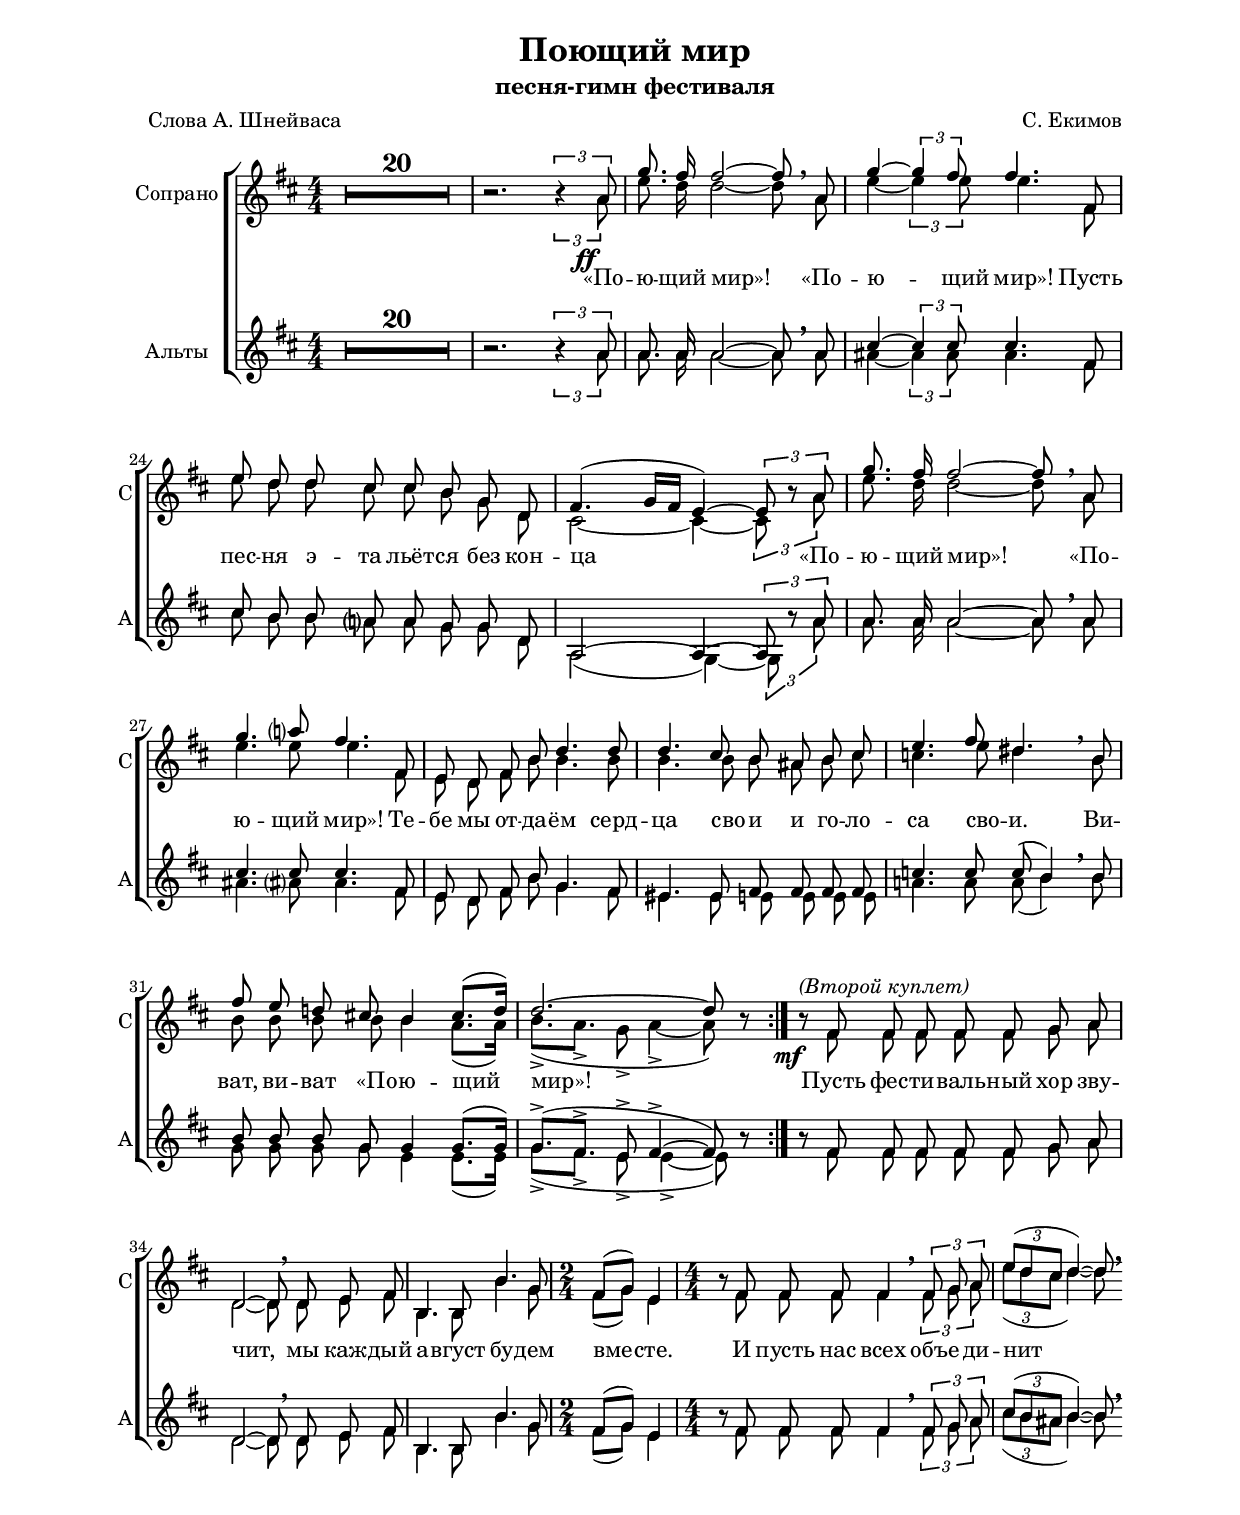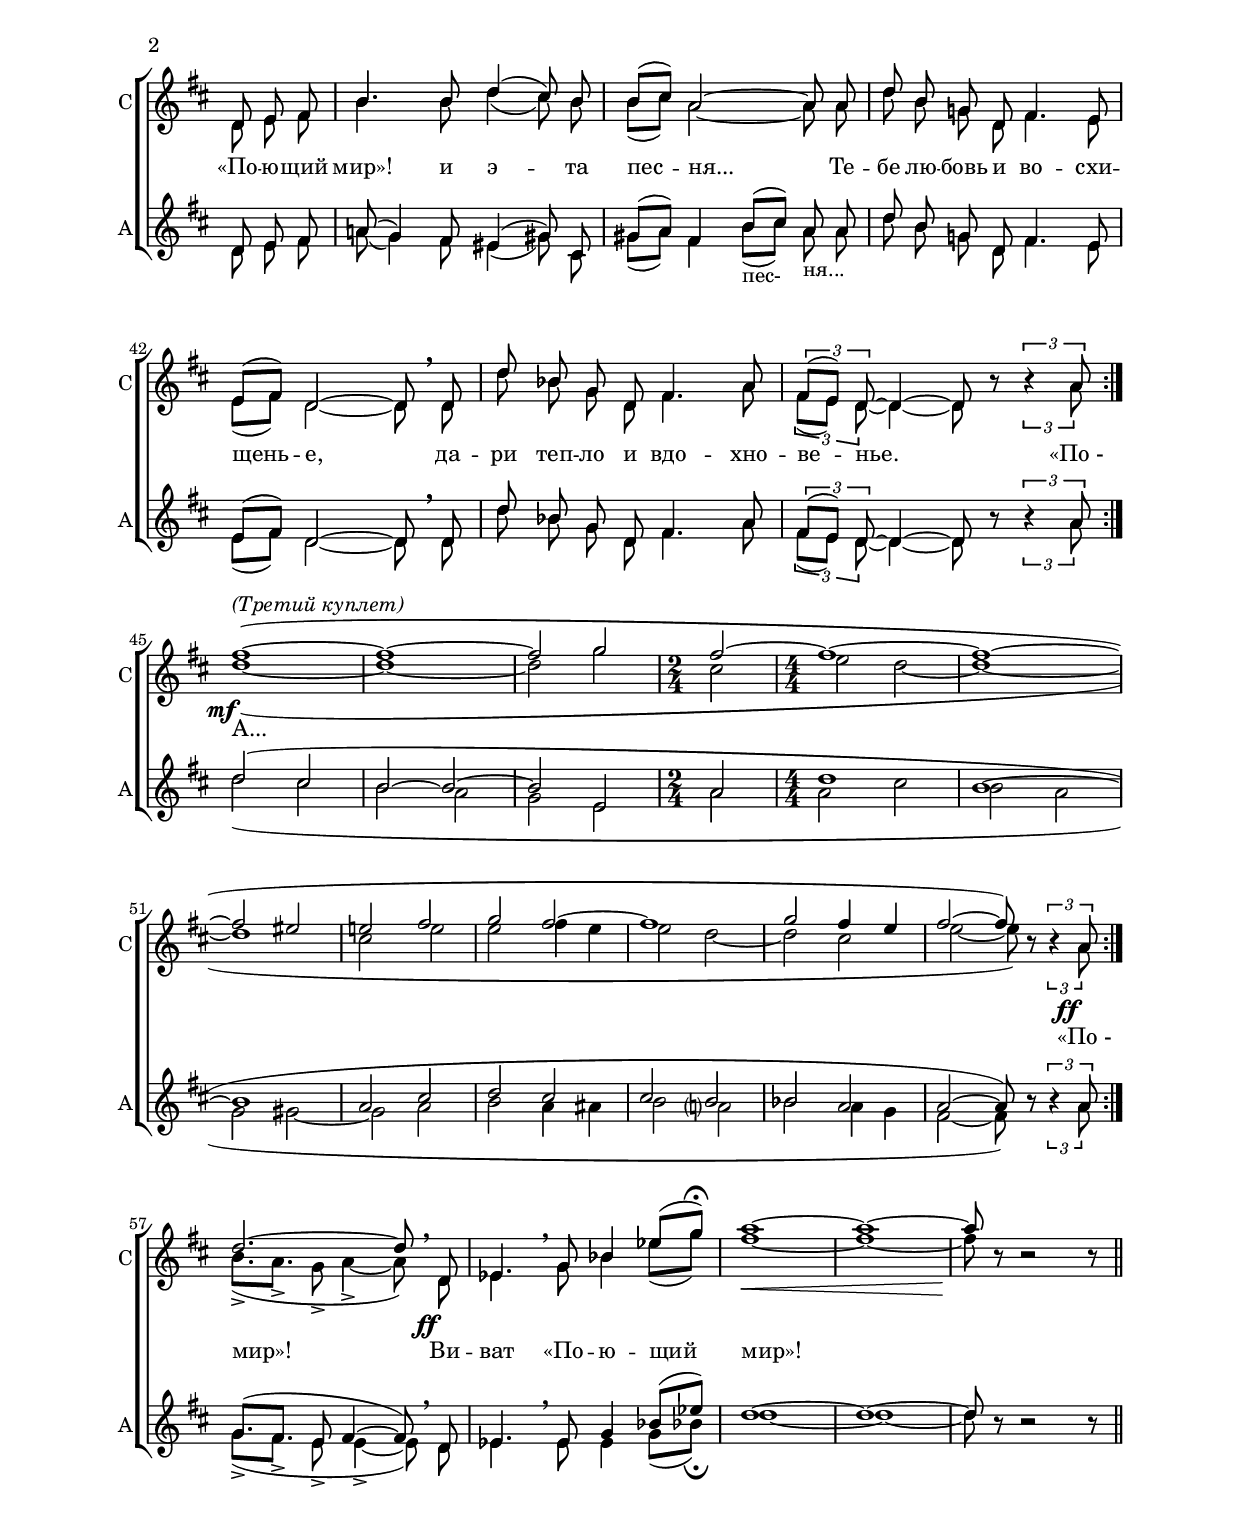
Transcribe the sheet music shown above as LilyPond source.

\version "2.18.2"

% закомментируйте строку ниже, чтобы получался pdf с навигацией
%#(ly:set-option 'point-and-click #f)
#(ly:set-option 'midi-extension "mid")
#(set-default-paper-size "a4")
#(set-global-staff-size 18)

\header {
  title = "Поющий мир"
  subtitle = "песня-гимн фестиваля"
  composer = "С. Екимов"
  poet = "Слова А. Шнейваса"
  % Удалить строку версии LilyPond 
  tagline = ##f
}

% move dynamics a bit left (to be not up/under the note, but before)
placeDynamicsLeft = { \override DynamicText.X-offset = #-2.5 }

global = {
  \key d \major
  \time 4/4
  \numericTimeSignature
  \autoBeamOff
      \set Score.skipBars = ##t
    \override MultiMeasureRest.expand-limit = #1
    \placeDynamicsLeft
}

%make visible number of every 2-nd bar
secondbar = {
  \override Score.BarNumber.break-visibility = #end-of-line-invisible
  \override Score.BarNumber.X-offset = #1
  \override Score.BarNumber.self-alignment-X = #LEFT
  \set Score.barNumberVisibility = #(every-nth-bar-number-visible 2)
}

%use this as temporary line break
abr = { \break }

% uncommend next line when finished
%abr = {}

%once hide accidental (runaround for cadenza
nat = { \once \hide Accidental }

rr = { R1*20 }

\parallelMusic soprano, sopranoii {
  
  \global \voiceOne \rr r2. \tuplet 3/2 { r4 a'8\ff } |
  \global  \voiceTwo \rr r2. \tuplet 3/2 { r4 a'8 } |
  
   g'8. fis16 fis2~ 8 \breathe a, |
  e'8. d16 d2~ 8 a |
  
  g'4~ \tuplet 3/2 { g4 fis8 } fis4. fis,8|
  e'4~ \tuplet 3/2 { e4 e8 } e4. fis,8  \abr |
  
  e'8 d d cis cis b g d |
  e'8 d d cis cis b g d |
  
  fis4.( g16[ fis] e4)~ \tuplet 3/2 { e8 r a } |
  cis2~ cis4~ \tuplet 3/2 { cis8 r a' } |
  
  g'8. fis16 fis2~ fis8 \breathe a,8 |
  e'8. d16 d2~ d8 a8 \abr |
  
  g'4. a?8 fis4. fis,8 |
  e'4. e8 e4. fis,8 |
  
  e8 d fis b d4. d8 |
  e8 d fis b b4. b8 |
  
  d4. cis8 b ais b cis |
  b4. b8 b ais b cis |
  
  e4. fis8 dis4. \breathe b8 |
  c4. e8 dis4. b8 \abr |
  
  fis'8 e d cis b4 cis8.[( d16]) |
  b8 b b b b4 a8.[( a16]) |
 
  d2.~ d8 r8 |
  b8.[->( a]-> g8-> a4->~ a8) r8 \bar ":|." |
  
  
  
  r8^\markup\italic "(Второй куплет)"\mf fis, fis fis fis fis g a |
  r8 fis fis fis fis fis g a \abr |
  
  d,2~8 \breathe d8 e fis |
  d,2~8 d8 e fis |
  
  b,4. b8 b'4. g8 |
  b,4. b8 b'4. g8 |
  
  \time 2/4 fis8[( g]) e4 |
  \time 2/4 fis8[( g]) e4  |
  
  \time 4/4 r8 fis fis fis fis4 \breathe \tuplet 3/2 { fis8 g a } |
  \time 4/4 r8 fis fis fis fis4 \breathe \tuplet 3/2 { fis8 g a }  |
  
  \tuplet 3/2 { e'8[( d cis] } d4)~ d8 \breathe \abr d,8 e fis |
  \tuplet 3/2 { e'8[( d cis] } d4)~ d8 \breathe \abr d,8 e fis |
  
  b4. b8 d4( cis8) b |
    b4. b8 d4( cis8) b |
  
  b8[( cis]) a2~ a8 a |
  b8[( cis]) a2~ a8 a |
  
  d8 b g d fis4. e8 |
  d8 b g d fis4. e8  |
  
  e8[( fis]) d2~ d8 \breathe d8 |
  e8[( fis]) d2~ d8 \breathe d8 |
  
  d'8 bes g d fis4. a8 |
  d'8 bes g d fis4. a8 |
  
  \tuplet 3/2 { fis8[( e]) d8~ } d4~ d8 r8 \tuplet 3/2 { r4 a'8 } |
  \tuplet 3/2 { fis8[( e]) d8~ } d4~ d8 r8 \tuplet 3/2 { r4 a'8 } \bar ":|." \abr |
  
  fis'1~(^\markup\italic "(Третий куплет)"\mf |
  d1~( |
  
  fis~ |
  d~ |
  
  fis2 g |
  d g |
  
  \time 2/4 fis2~ |
  \time 2/4 cis,2  |
 
 \time 4/4 fis1~ |
 \time 4/4 e2 d~ |
 
 fis1~ |
 d1~ |
 
 fis2 eis2 |
 d1 |
 
 e2 fis2 |
 cis2 e2  |
 
 g2 fis2~ |
 e2 fis4 e |
 
 fis1 |
 e2 d2~ |
 
 g2 fis4 e |
 d2 cis |
 
 fis2~ fis8) r8 \tuplet 3/2 { r4 a,8 } |
 e2~ e8) r8 \tuplet 3/2 { r4 a,8\ff }  \bar ":|." \abr |
 
 d2.~ d8 \breathe d,8 |
 b8.[(-> a8.]-> g8-> a4->~ a8) d,8\ff |
 
 es4. \breathe g8 bes4 es8[( g])\fermata |
 es4. g8 bes4 es8[( g]) |
 
 a1~ |
 fis1~\< |
 
 a~ |
 fis~ |
 
 a8 r r2 r8 |
 fis8\!r r2 r8 \bar "||" |
  
}



\parallelMusic alti, altii {
  
  \global  \voiceOne \rr r2. \tuplet 3/2 { r4 a'8 } |
  \global  \voiceTwo \rr r2. \tuplet 3/2 { r4 a'8 } |
  
  a8. a16 a2~ a8 \breathe a8 |
  a8. a16 a2~ a8 \breathe a8 |
  
  cis4~ \tuplet 3/2 { cis4 cis8 } cis4. fis,8 |
  ais4~ \tuplet 3/2 { ais4 ais8 } ais4. fis8 |
  
  cis'8 b b a? a g g d |
  cis'8 b b a? a g g d |
  
  a2~ a4~ \tuplet 3/2 { a8 r a'8 } |
  a2( g4~) \tuplet 3/2 {g8 r a'8 } |
  
  a8. a16 a2~ a8 \breathe a8 |
  a8. a16 a2~ a8 \breathe a8 |
  
  cis4. cis8 cis4. fis,8 |
  ais4. ais?8 ais4. fis8 |
  
  e8 d fis b g4. fis8 |
  e8 d fis b g4. fis8 |
  
  eis4. eis8 fis fis fis fis |
  eis4. eis8 e8 e e e |
  
  c'4. c8 c( b4) \breathe b8 |
  a4. a8 a8( b4) \breathe b8 |
  
  b8 b b g g4 g8.[( g16]) |
  g8 g g g e4 e8.[( e16]) |
  
  g8.[(-> fis]-> e8-> fis4~-> fis8) r8 |
  g8.[(-> fis]-> e8-> e4~-> e8) r8 |
  
  r8  fis fis fis fis fis g a |
  r8  fis fis fis fis fis g a |
  
  
  d,2~8 \breathe d8 e fis |
  d,2~8 d8 e fis |
  
  b,4. b8 b'4. g8 |
  b,4. b8 b'4. g8 |
  
  \time 2/4 fis8[( g]) e4 |
  \time 2/4 fis8[( g]) e4 |
  
  \time 4/4 r8 fis fis fis fis4 \breathe \tuplet 3/2 { fis8 g a } |
  \time 4/4 r8 fis fis fis fis4 \breathe \tuplet 3/2 { fis8 g a }  |
  
  \tuplet 3/2 { cis8[( b ais] } b4)~ b8 \breathe d,8 e fis |
  \tuplet 3/2 { cis8[( b ais] } b4)~ b8 \breathe d,8 e fis |
  
  a8( g4) fis8 eis4( gis8) cis, |
  a8( g4) fis8 eis4( gis8) cis, |
  
  gis'8[( a]) fis4 b8[( cis]) a8 a |
  gis'8[( a]) fis4 b8[(_"пес-" cis]) a8_"ня..." a |
  
  d8 b g d fis4. e8 |
  d8 b g d fis4. e8  |
  
    e8[( fis]) d2~ d8 \breathe d8 |
  e8[( fis]) d2~ d8 \breathe d8 |
  
  d'8 bes g d fis4. a8 |
  d'8 bes g d fis4. a8 |
  
  \tuplet 3/2 { fis8[( e]) d8~ } d4~ d8 r8 \tuplet 3/2 { r4 a'8 } |
  \tuplet 3/2 { fis8[( e]) d8~ } d4~ d8 r8 \tuplet 3/2 { r4 a'8 } \bar ":|." \abr |
  
  d2( cis |
  d2( cis |
  
  b2~ b2~ |
  b2 a2 |
  
  b2 e,2 |
  g2 e2 |
  
  
  \time 2/4 a2 |
  \time 2/4 a2 |
  
  d1 |
  a2 cis2 |
  
  b1~ |
  b2 a2 |
  
  b1 |
  g2 gis2~ |
  
  a2 cis2 |
  gis2 a2 |
  
  d2 cis2 |
  b2 a4 ais |
  
  cis2 b2 |
  b2 a?2 |
  
  bes2 a2 |
  bes2 a4 g |
  
  a2~ a8) r8 \tuplet 3/2 { r4 a8 } |
  fis2~ fis8) r8 \tuplet 3/2 { r4 a8 } |
  
  g8.[( fis8.] e8 fis4~ fis8) \breathe d8 |
  g8.[(-> fis8.->] e8-> e4->~ e8) d8 |
  
  es4. \breathe es8 g4 bes8[( es]) |
  es4. es8 es4 g8[( bes])\fermata |
  
  d1~ |
  d1~ |
  
  d1~ |
  d1~ |
  
  d8 r r2 r8 |
  d8 r r2 r8 |
  
  
  
  
  
     
}


lyricscore = \lyricmode {
  «По -- ю -- щий мир»! «По -- ю -- щий мир»! Пусть
  пес -- ня э -- та льёт -- ся без кон -- ца «По -- ю -- щий мир»! «По -- 
  ю -- щий мир»! Те -- бе мы от -- да -- ём серд -- ца сво -- и и го -- ло -- са сво -- и. Ви --
  ват, ви -- ват «По -- ю -- щий мир»! Пусть фес -- ти -- валь -- ный хор  зву --
  чит, мы каж -- дый а -- вгуст бу -- дем вме -- сте. И пусть нас всех объ -- е -- ди --
  нит «По -- ю -- щий мир»! и э -- та пес -- ня... Те -- бе лю -- бовь и во -- схи --
  
  щень -- е, да -- ри теп -- ло и вдо -- хно -- ве -- нье. «По_-
  А...
  «По_-
  мир»! Ви -- ват «По -- ю -- щий мир»!
  
}

lyricscorea = \lyricmode {
  \set stanza = "1. " 
  
}


\bookpart {
  \paper {
    top-margin = 15
    left-margin = 25
    right-margin = 20
    bottom-margin = 35
    indent = 15
    
    ragged-last-bottom = ##f
  }
  \score {
 %     \transpose es f {
    \new ChoirStaff <<
      \new Staff = "upstaff" \with {
        instrumentName = "Сопрано"
        shortInstrumentName = "С"
      } <<
        \new Voice = "soprano" \relative c' { \global \soprano }
         \new Voice = "sopranoii"  \relative c'  { \sopranoii }
      >> 
      
      \new Lyrics \lyricsto "sopranoii" { \lyricscore }
      
     \new Staff = "downlstaff" \with {
        instrumentName = "Альты"
        shortInstrumentName = "А"
      } <<
        \new Voice  = "alto"  \relative c'  {  \global \alti }
         \new Voice  = "altoii"  \relative c'  {  \altii }
      >> 
      
            \new Lyrics \lyricsto "alto" { \lyricscorea }

      
      % or: \new Lyrics \lyricsto "soprano" { \lyricscore }
      % alternative lyrics above up staff
      %\new Lyrics \with {alignAboveContext = "upstaff"} \lyricsto "soprano" \lyricst
    >>
 %     }  % transposeµ
    \layout { 
      \context {
        \Score
%         \override BarNumber.break-visibility = #end-of-line-invisible
%          \override BarNumber.self-alignment-X = #LEFT
%          \override BarNumber.stencil  = #(make-stencil-boxer 0.1 0.25 ly:text-interface::print)
%          barNumberVisibility = #all-bar-numbers-visible
%          barNumberVisibility = #(every-nth-bar-number-visible 2)
}
      \context {
        \Staff
        
                \RemoveAllEmptyStaves
        \consists Merge_rests_engraver
        \accidentalStyle choral
        % удаляем обозначение темпа из общего плана
        %  \remove "Time_signature_engraver"
        %  \remove "Bar_number_engraver"
        %\RemoveEmptyStaves
        %\override VerticalAxisGroup.remove-first = ##t
      }
      %Metronome_mark_engraver
    }
  }
}

\bookpart {
  \score {
    \unfoldRepeats
 %     \transpose es f {
    \new ChoirStaff <<
      \new Staff = "upstaff" \with {
        instrumentName = "Хор"
        shortInstrumentName = "Х"
        midiInstrument = "voice oohs"
      } <<
        \new Voice = "soprano" { \relative c' \soprano }
         \new Voice = "sopranoii" { \relative c' \sopranoii }
                 \new Voice  = "alto" {  \relative c' \alti }
         \new Voice  = "altoii" { \relative c'  \altii }
      >> 
      
      \new Lyrics \lyricsto "soprano" { \lyricscore }
      
    >>
%      }  % transposeµ
    \midi {
      \tempo 8=90
    }
  }
}
